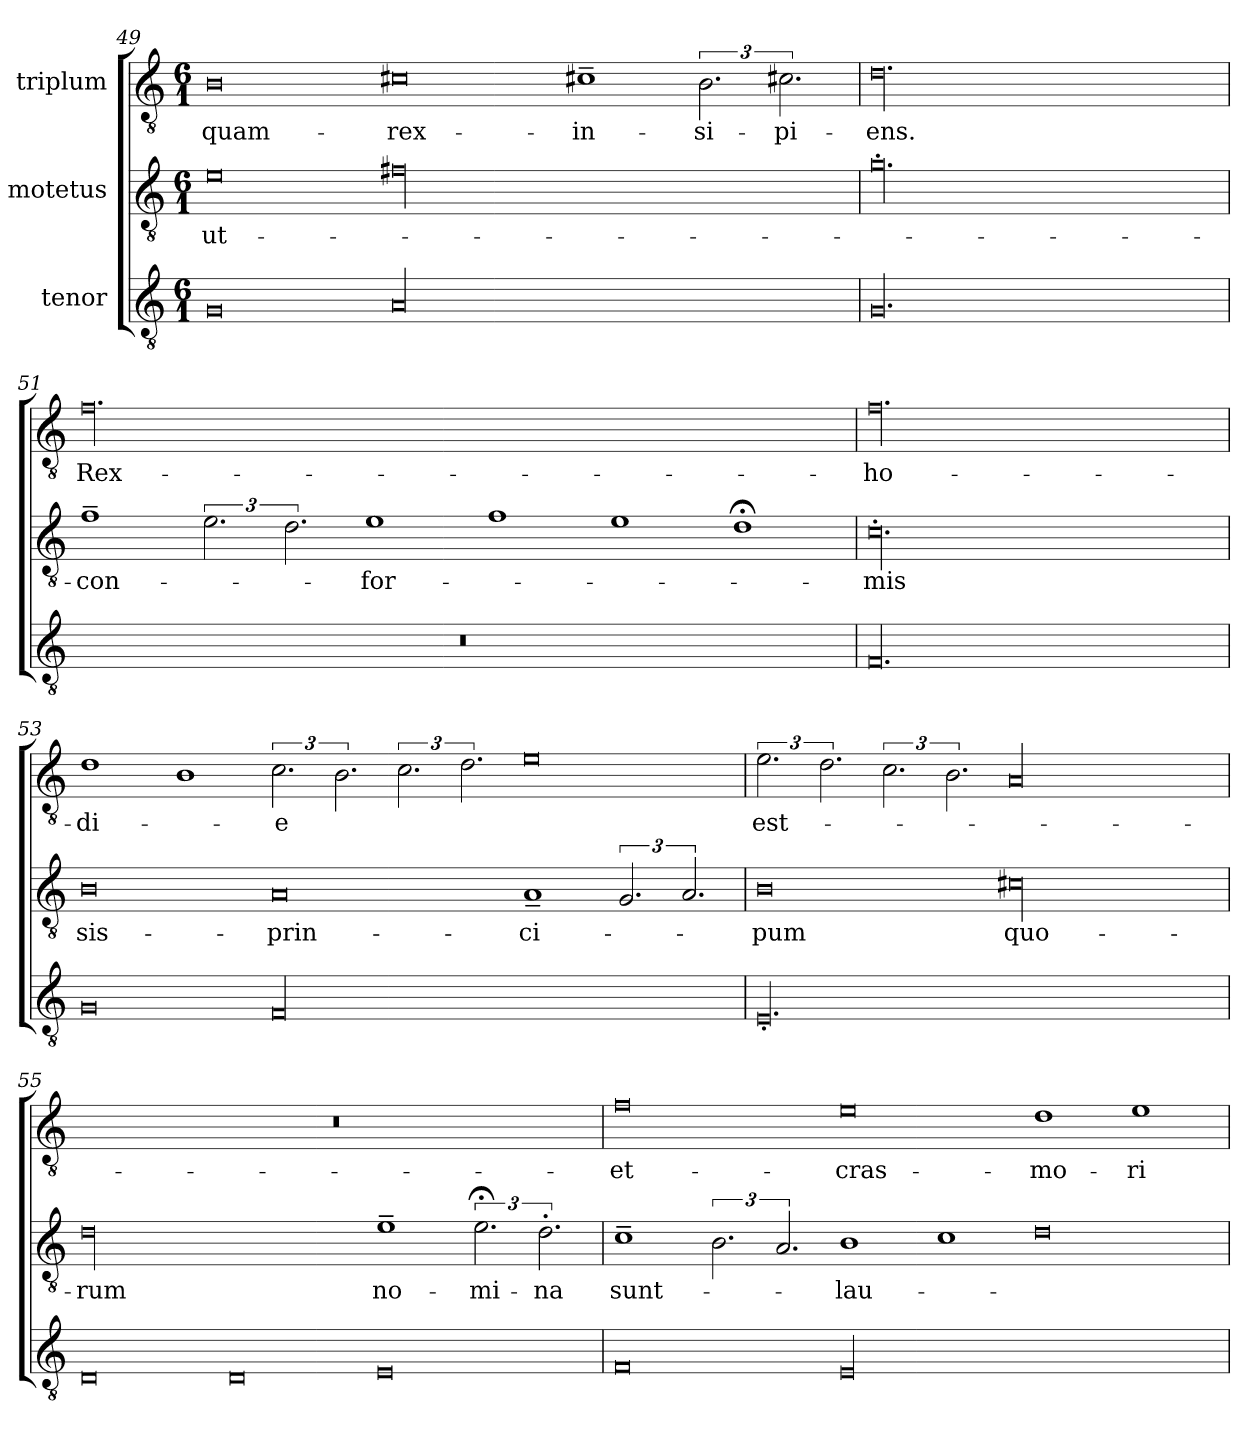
**kern	**kern	**text	**kern	**text
*part3	*part2	*part2	*part1	*part1
*staff3	*staff2	*staff2	*staff1	*staff1
*I"tenor	*I"motetus	*	*I"triplum	*
*clefGv2	*clefGv2	*	*clefGv2	*
*k[]	*k[]	*	*k[]	*
*C:	*C:	*	*C:	*
*M6/1	*M6/1	*	*M6/1	*
=49	=49	=49	=49	=49
0G/	0e\	ut-	0B\	quam-
00A/	00f#X\	.	0c#X\	rex-
.	.	.	1c#X~\	in-
.	.	.	3.B\	-si-
.	.	.	3.c#X\	-pi-
=50	=50	=50	=50	=50
00.G/	00.g'\	.	00.di\	-ens.
=51	=51	=51	=51	=51
00.r	1f~\	con-	00.fi\	Rex-
.	3.e\	.	.	.
.	3.d\	.	.	.
.	1e\	-for-	.	.
.	1f\	.	.	.
.	1e\	.	.	.
.	1d;<\	.	.	.
=52	=52	=52	=52	=52
00.F/	00.c'\	-mis	00.fi\	ho-
=53	=53	=53	=53	=53
0G/	0B\	sis-	1di\	-di-
.	.	.	1Bi\	.
00F/	0A/	prin-	3.c\	-e
.	.	.	3.B\	.
.	.	.	3.c\	.
.	.	.	3.d\	.
.	1A~/	-ci-	0ei\	.
.	3.G/	.	.	.
.	3.A/	.	.	.
=54	=54	=54	=54	=54
00.E'/	0B\	-pum	3.e\	est-
.	.	.	3.d\	.
.	.	.	3.c\	.
.	.	.	3.B\	.
.	00c#X\	quo-	00Ai/	.
=55	=55	=55	=55	=55
0D/	00d\	-rum	00.r	.
0D/	.	.	.	.
0E/	1e~\	no-	.	.
.	3.e;<\	-mi-	.	.
.	3.d'\	-na	.	.
!!LO:PB:g=z
=56	=56	=56	=56	=56
0F/	1c~\	sunt-	0fi\	et-
.	3.B\	.	.	.
.	3.A/	.	.	.
00E/	1B\	lau-	0ei\	cras-
.	1c\	.	.	.
.	0d\	.	1di\	mo-
.	.	.	1ei\	-ri-
=	=	=	=	=
*-	*-	*-	*-	*-
